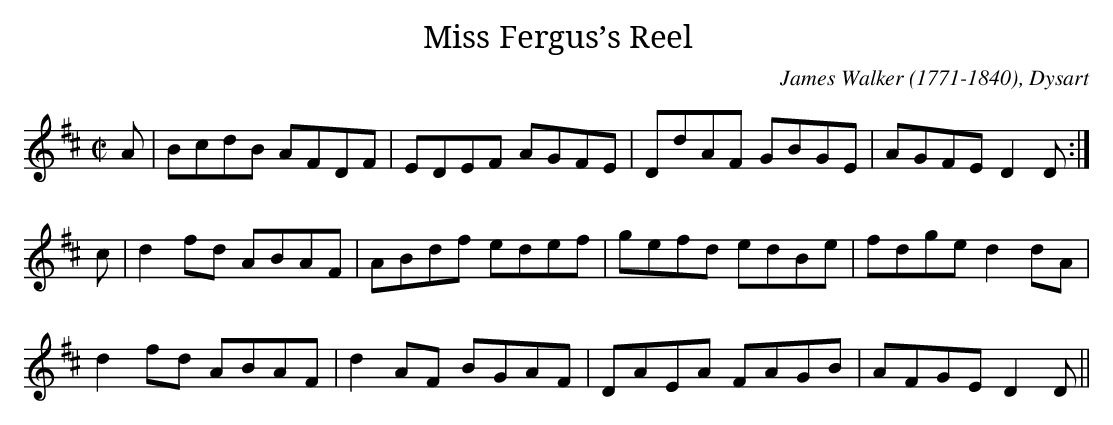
X:1
T:Miss Fergus’s Reel
C:James Walker (1771-1840), Dysart
M:C|
L:1/8
K:D
A|BcdB AFDF|EDEF AGFE| DdAF GBGE|AGFE D2 D:|
c|d2 fd ABAF|ABdf edef|gefd edBe|fdge d2 dA|
d2 fd ABAF|d2 AF BGAF|DAEA FAGB|AFGE D2 D||
